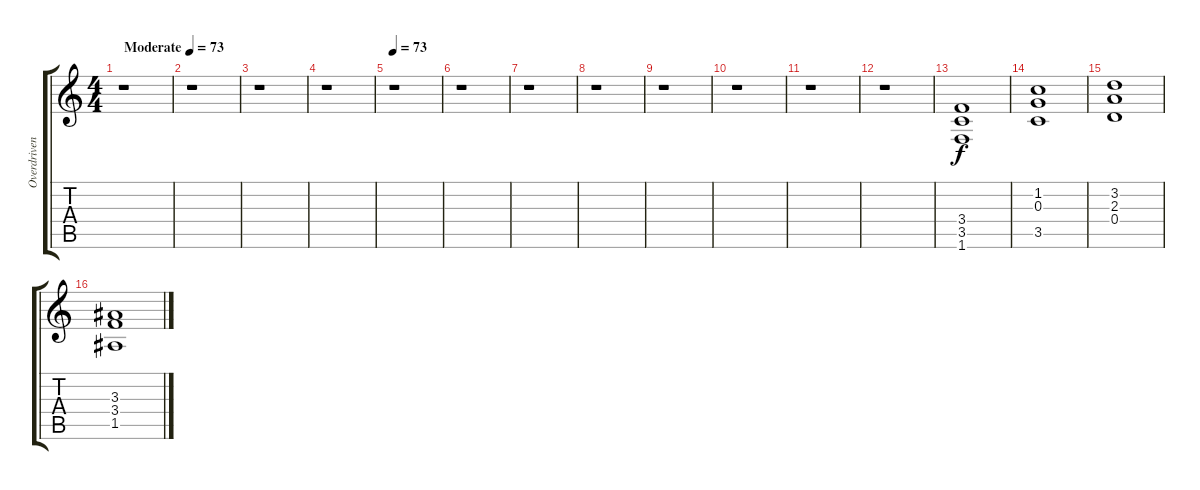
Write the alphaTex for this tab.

\track ("Overdriven Guitar/Rythm" "Overdriven") {instrument overdrivenguitar}
\staff {score tabs}
\tuning (E4 B3 G3 D3 A2 E2) {hide}
\ts (4 4)
\tempo (73 "Moderate")
\clef g2
\ks c
r.1{dy f instrument overdrivenguitar} |
r.1 |
r.1 |
r.1 |
\tempo 73
r.1 |
r.1 |
r.1 |
r.1 |
r.1 |
r.1 |
r.1 |
r.1 |
(3.4 3.5 1.6).1 |
(1.2 0.3 3.5).1 |
(3.2 2.3 0.4).1 |
(3.3 3.4 1.5).1
